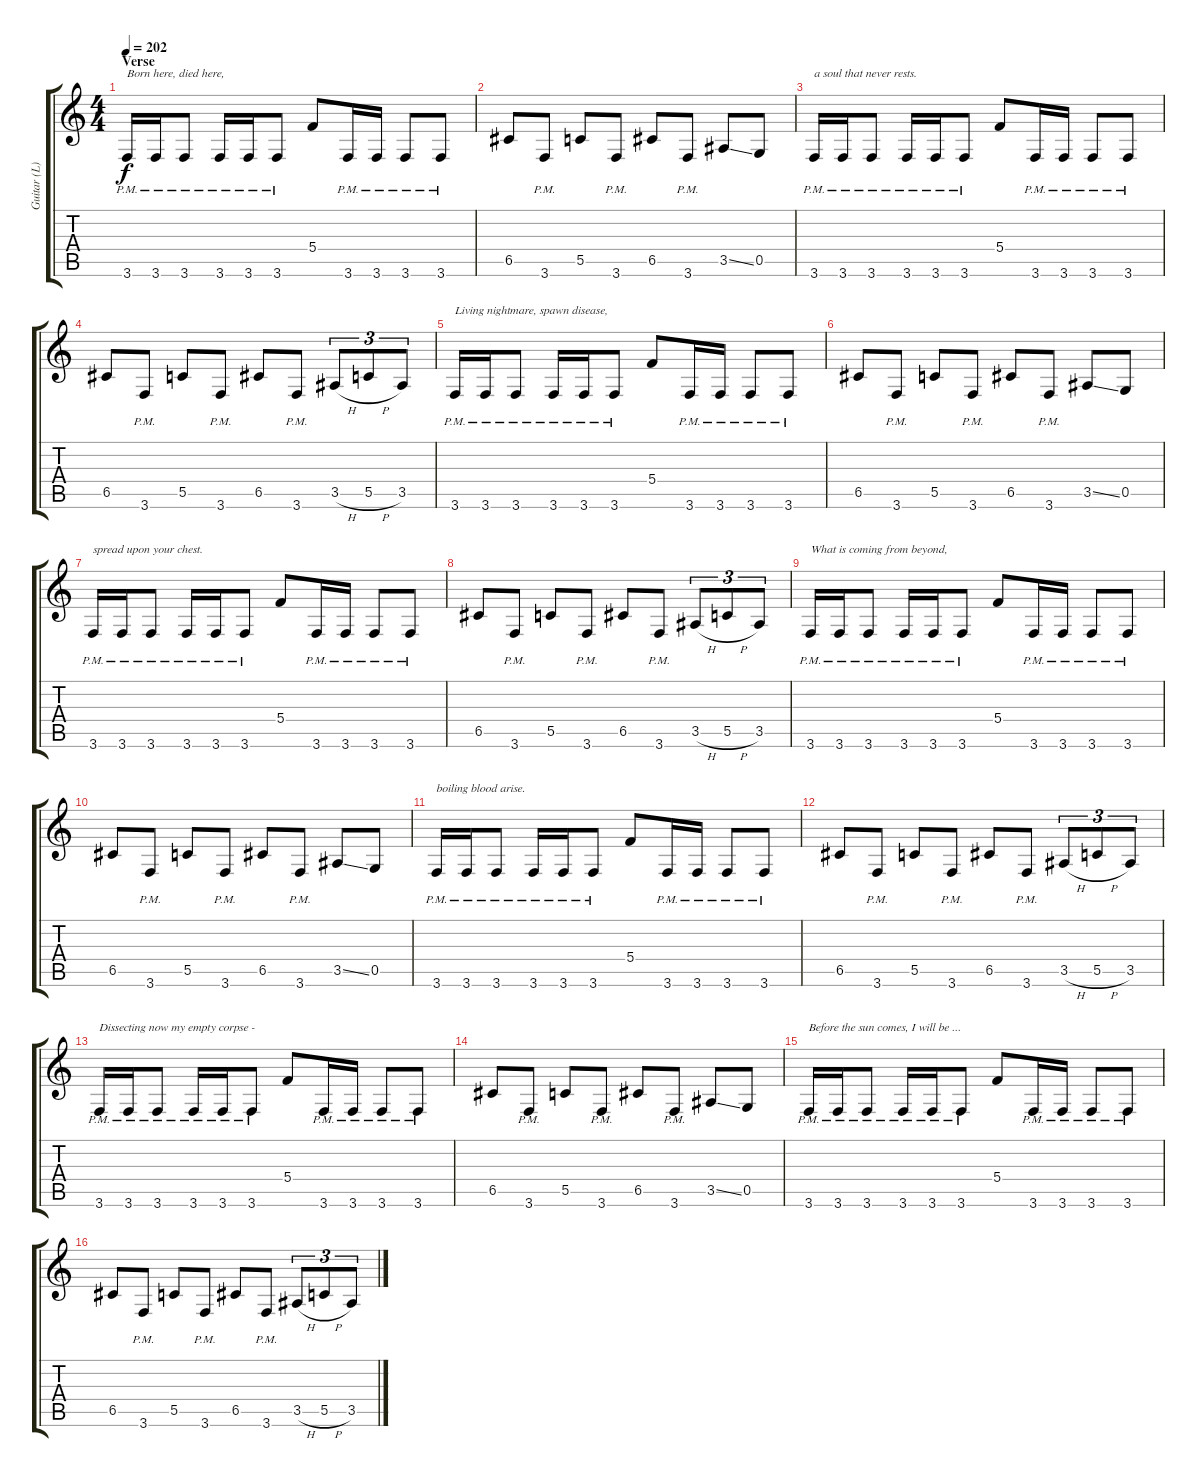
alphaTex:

\track ("Guitar (L)" "Guitar (L)") {instrument distortionguitar}
\staff {score tabs}
\tuning (D4 A3 F3 C3 G2 D2) {hide}
\ts (4 4)
\section ("" "Verse")
\tempo 202
\clef g2
\ks c
3.6{pm}.16{txt "Born here, died here," dy f} 3.6{pm}.16 3.6{pm}.8 3.6{pm}.16 3.6{pm}.16 3.6{pm}.8 5.4.8 3.6{pm}.16 3.6{pm}.16 3.6{pm}.8 3.6{pm}.8 |
6.5.8 3.6{pm}.8 5.5.8 3.6{pm}.8 6.5.8 3.6{pm}.8 3.5{ss}.8 0.5.8 |
3.6{pm}.16{txt "a soul that never rests."} 3.6{pm}.16 3.6{pm}.8 3.6{pm}.16 3.6{pm}.16 3.6{pm}.8 5.4.8 3.6{pm}.16 3.6{pm}.16 3.6{pm}.8 3.6{pm}.8 |
6.5.8 3.6{pm}.8 5.5.8 3.6{pm}.8 6.5.8 3.6{pm}.8 3.5{h}.8{tu (3 2)} 5.5{h}.8{tu (3 2)} 3.5.8{tu (3 2)} |
3.6{pm}.16{txt "Living nightmare, spawn disease,"} 3.6{pm}.16 3.6{pm}.8 3.6{pm}.16 3.6{pm}.16 3.6{pm}.8 5.4.8 3.6{pm}.16 3.6{pm}.16 3.6{pm}.8 3.6{pm}.8 |
6.5.8 3.6{pm}.8 5.5.8 3.6{pm}.8 6.5.8 3.6{pm}.8 3.5{ss}.8 0.5.8 |
3.6{pm}.16{txt "spread upon your chest."} 3.6{pm}.16 3.6{pm}.8 3.6{pm}.16 3.6{pm}.16 3.6{pm}.8 5.4.8 3.6{pm}.16 3.6{pm}.16 3.6{pm}.8 3.6{pm}.8 |
6.5.8 3.6{pm}.8 5.5.8 3.6{pm}.8 6.5.8 3.6{pm}.8 3.5{h}.8{tu (3 2)} 5.5{h}.8{tu (3 2)} 3.5.8{tu (3 2)} |
3.6{pm}.16{txt "What is coming from beyond,"} 3.6{pm}.16 3.6{pm}.8 3.6{pm}.16 3.6{pm}.16 3.6{pm}.8 5.4.8 3.6{pm}.16 3.6{pm}.16 3.6{pm}.8 3.6{pm}.8 |
6.5.8 3.6{pm}.8 5.5.8 3.6{pm}.8 6.5.8 3.6{pm}.8 3.5{ss}.8 0.5.8 |
3.6{pm}.16{txt "boiling blood arise."} 3.6{pm}.16 3.6{pm}.8 3.6{pm}.16 3.6{pm}.16 3.6{pm}.8 5.4.8 3.6{pm}.16 3.6{pm}.16 3.6{pm}.8 3.6{pm}.8 |
6.5.8 3.6{pm}.8 5.5.8 3.6{pm}.8 6.5.8 3.6{pm}.8 3.5{h}.8{tu (3 2)} 5.5{h}.8{tu (3 2)} 3.5.8{tu (3 2)} |
3.6{pm}.16{txt "Dissecting now my empty corpse -"} 3.6{pm}.16 3.6{pm}.8 3.6{pm}.16 3.6{pm}.16 3.6{pm}.8 5.4.8 3.6{pm}.16 3.6{pm}.16 3.6{pm}.8 3.6{pm}.8 |
6.5.8 3.6{pm}.8 5.5.8 3.6{pm}.8 6.5.8 3.6{pm}.8 3.5{ss}.8 0.5.8 |
3.6{pm}.16{txt "Before the sun comes, I will be ..."} 3.6{pm}.16 3.6{pm}.8 3.6{pm}.16 3.6{pm}.16 3.6{pm}.8 5.4.8 3.6{pm}.16 3.6{pm}.16 3.6{pm}.8 3.6{pm}.8 |
6.5.8 3.6{pm}.8 5.5.8 3.6{pm}.8 6.5.8 3.6{pm}.8 3.5{h}.8{tu (3 2)} 5.5{h}.8{tu (3 2)} 3.5.8{tu (3 2)}
